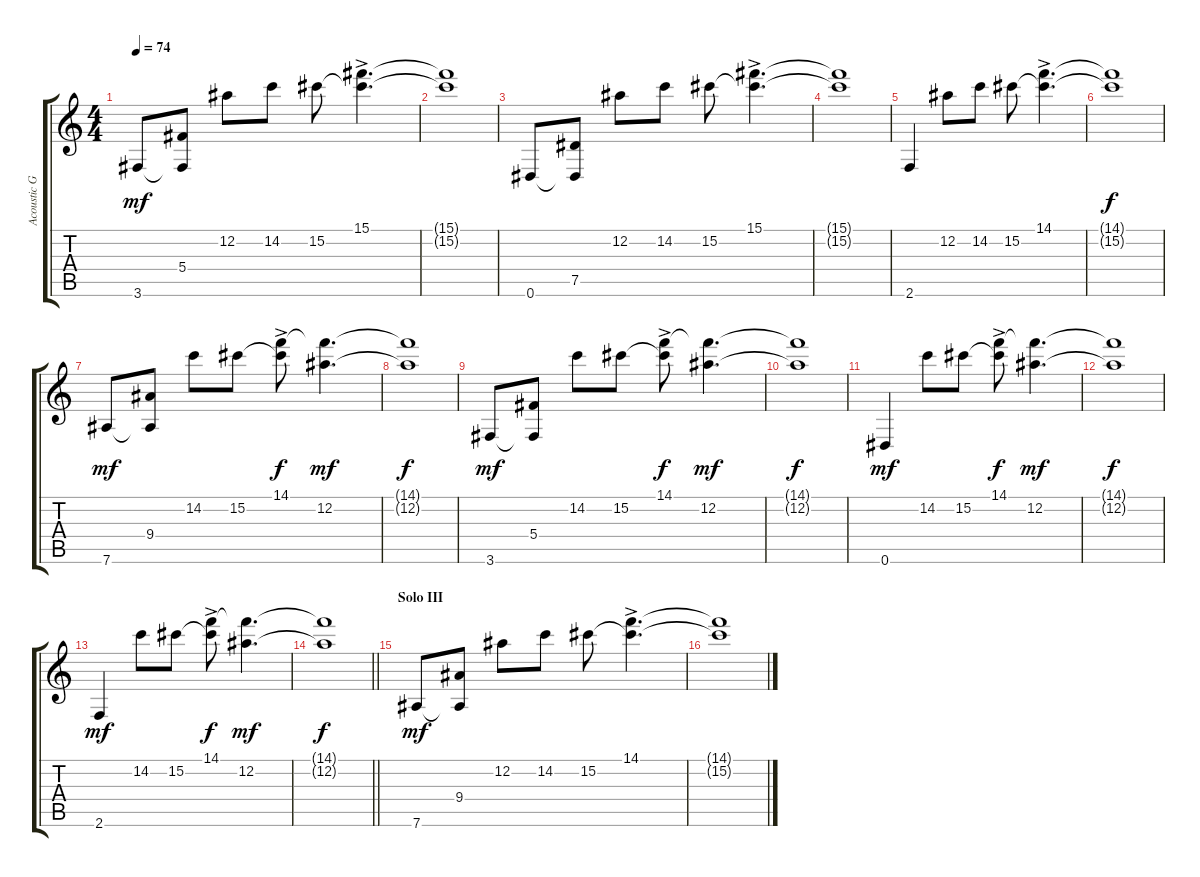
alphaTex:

\track ("Acoustic Guitar" "Acoustic G") {instrument acousticguitarsteel}
\staff {score tabs}
\tuning (Eb4 Bb3 Gb3 Db3 Ab2 Eb2) {hide}
\ts (4 4)
\tempo 74
\clef g2
\ks c
3.6.8{dy mf} (5.4 3.6{t}).8 12.2.8 14.2.8 15.2.8 (15.1{ac} 15.2{t}).4{d} |
(15.1{t} 15.2{t}).1 |
0.6.8 (7.5 0.6{t}).8 12.2.8 14.2.8 15.2.8 (15.1{ac} 15.2{t}).4{d} |
(15.1{t} 15.2{t}).1 |
2.6.4 12.2.8 14.2.8 15.2.8 (14.1{ac} 15.2{t}).4{d} |
(14.1{t} 15.2{t}).1{dy f} |
7.6.8{dy mf} (9.4 7.6{t}).8 14.2.8 15.2.8 (14.1{ac} 15.2{t}).8{dy f} (14.1{t} 12.2).4{d dy mf} |
(14.1{t} 12.2{t}).1{dy f} |
3.6.8{dy mf} (5.4 3.6{t}).8 14.2.8 15.2.8 (14.1{ac} 15.2{t}).8{dy f} (14.1{t} 12.2).4{d dy mf} |
(14.1{t} 12.2{t}).1{dy f} |
0.6.4{dy mf} 14.2.8 15.2.8 (14.1{ac} 15.2{t}).8{dy f} (14.1{t} 12.2).4{d dy mf} |
(14.1{t} 12.2{t}).1{dy f} |
2.6.4{dy mf} 14.2.8 15.2.8 (14.1{ac} 15.2{t}).8{dy f} (14.1{t} 12.2).4{d dy mf} |
\barLineRight lightlight
(14.1{t} 12.2{t}).1{dy f} |
\section ("" "Solo III")
7.6.8{dy mf} (9.4 7.6{t}).8 12.2.8 14.2.8 15.2.8 (14.1{ac} 15.2{t}).4{d} |
(14.1{t} 15.2{t}).1
